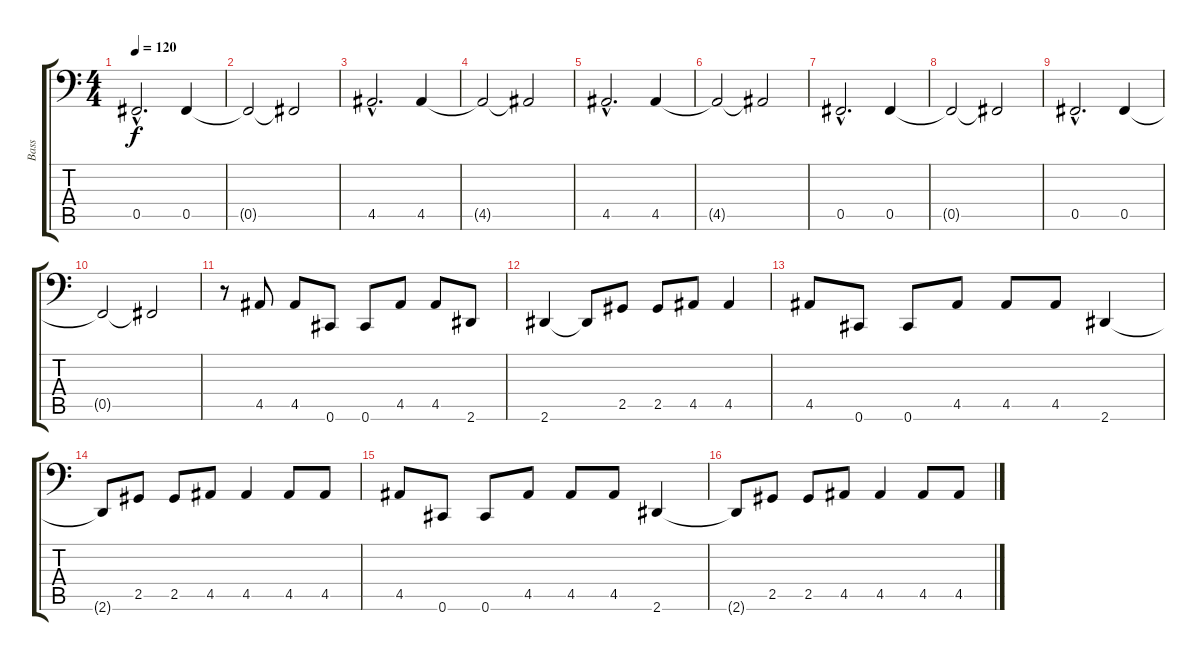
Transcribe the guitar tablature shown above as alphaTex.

\track ("Bass" "Bass") {instrument electricbasspick}
\staff {score tabs}
\tuning (Db3 Ab2 E2 B1 Gb1 Db1) {hide}
\ts (4 4)
\tempo 120
\clef f4
\ks c
0.5{hac}.2{d dy f} 0.5.4 |
0.5{t}.2 0.5{t}.2 |
4.5{hac}.2{d} 4.5.4 |
4.5{t}.2 4.5{t}.2 |
4.5{hac}.2{d} 4.5.4 |
4.5{t}.2 4.5{t}.2 |
0.5{hac}.2{d} 0.5.4 |
0.5{t}.2 0.5{t}.2 |
0.5{hac}.2{d} 0.5.4 |
0.5{t}.2 0.5{t}.2 |
r.8 4.5.8 4.5.8 0.6.8 0.6.8 4.5.8 4.5.8 2.6.8 |
2.6.4 2.6{t}.8 2.5.8 2.5.8 4.5.8 4.5.4 |
4.5.8 0.6.8 0.6.8 4.5.8 4.5.8 4.5.8 2.6.4 |
2.6{t}.8 2.5.8 2.5.8 4.5.8 4.5.4 4.5.8 4.5.8 |
4.5.8 0.6.8 0.6.8 4.5.8 4.5.8 4.5.8 2.6.4 |
2.6{t}.8 2.5.8 2.5.8 4.5.8 4.5.4 4.5.8 4.5.8
